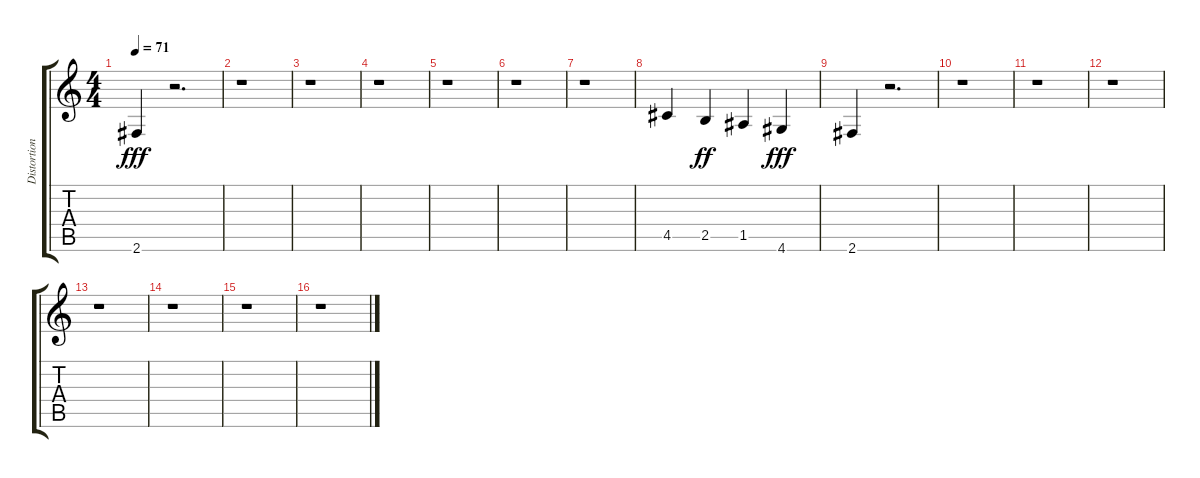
\track ("Distortion Guitar   " "Distortion") {instrument acousticbass}
\staff {score tabs}
\tuning (E4 B3 G3 D3 A2 E2) {hide}
\ts (4 4)
\tempo 71
\clef g2
\ks c
2.6.4{dy fff} r.2{d} |
r.1 |
r.1 |
r.1 |
r.1 |
r.1 |
r.1 |
4.5.4 2.5.4{dy ff} 1.5.4 4.6.4{dy fff} |
2.6.4 r.2{d} |
r.1 |
r.1 |
r.1 |
r.1 |
r.1 |
r.1 |
r.1
